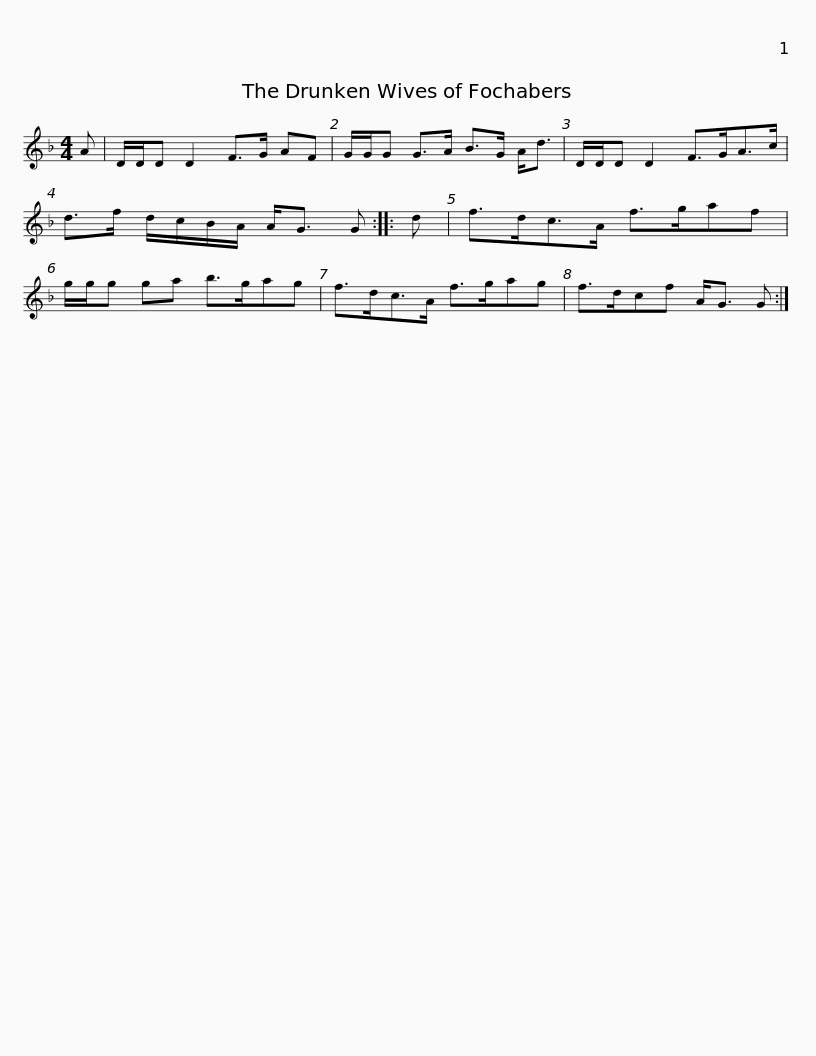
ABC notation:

X:1
L:1/8
M:4/4
I:linebreak $
K:Dmin
V:1 treble
V:1
 A | D/D/D D2 F>G AF | G/G/G G>A B>G A<d | D/D/D D2 F>GA>c | d>f d/c/B/A/ A<G G :: %5
 d |$ f>dc>A f>gaf | g/g/g ga b>gag | f>dc>A f>gag | f>dcf A<G G :| %10
